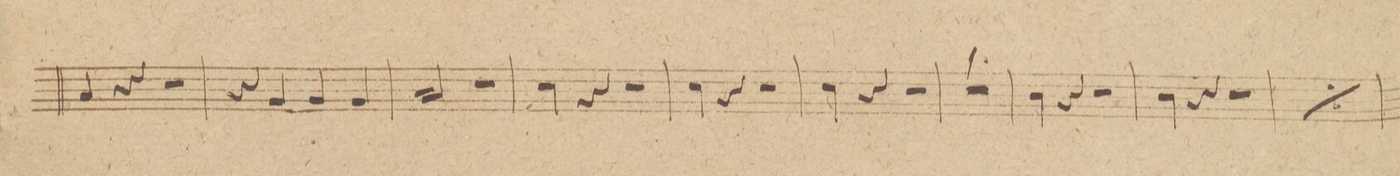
**kern	**dynam
*I"Baſso.	*
*clefF4	*
*k[]	*
*met(c|)	*
*M2/2	*
4C/	.
4r	.
2r	.
=20	=20
4r	.
4BB/	.
4BB/	.
4BB/	.
=21	=21
2C/	.
2r	.
=22	=22
4E\	.
4r	.
2r	.
=23	=23
4E\	.
4r	.
2r	.
=24	=24
4E\	.
4r	.
2r	.
=25	=25
1r	.
=26	=26
4D\	.
4r	.
2r	.
=27	=27
4D\	.
4r	.
2r	.
=28	=28
*rep	*
4D\	.
4r	.
2r	.
*Xrep	*
=29	=29
*-	*-
